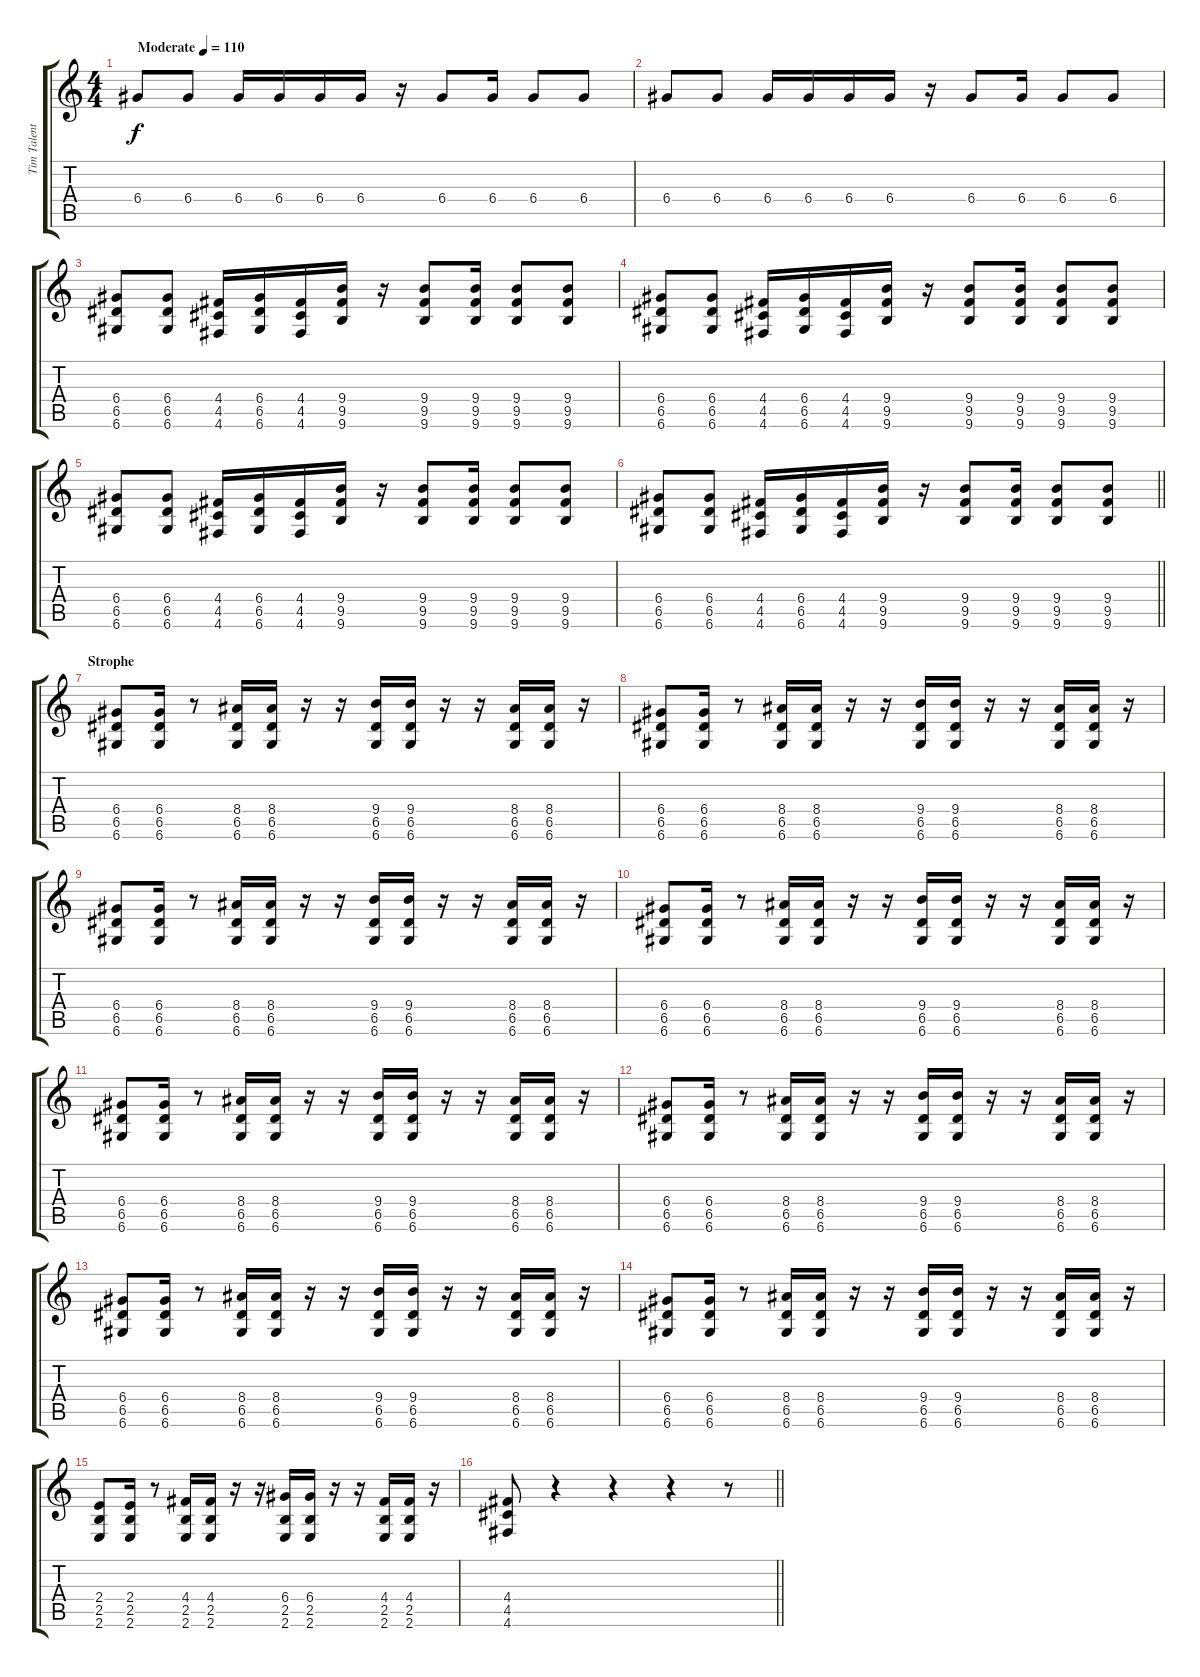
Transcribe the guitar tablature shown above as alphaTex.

\track ("Tim Talent" "Tim Talent") {instrument distortionguitar}
\staff {score tabs}
\tuning (E4 B3 G3 D3 A2 D2) {hide}
\ts (4 4)
\tempo (110 "Moderate")
\clef g2
\ks c
6.4.8{dy f instrument distortionguitar} 6.4.8 6.4.16 6.4.16 6.4.16 6.4.16 r.16 6.4.8 6.4.16 6.4.8 6.4.8 |
6.4.8 6.4.8 6.4.16 6.4.16 6.4.16 6.4.16 r.16 6.4.8 6.4.16 6.4.8 6.4.8 |
(6.4 6.5 6.6).8 (6.4 6.5 6.6).8 (4.4 4.5 4.6).16 (6.4 6.5 6.6).16 (4.4 4.5 4.6).16 (9.4 9.5 9.6).16 r.16 (9.4 9.5 9.6).8 (9.4 9.5 9.6).16 (9.4 9.5 9.6).8 (9.4 9.5 9.6).8 |
(6.4 6.5 6.6).8 (6.4 6.5 6.6).8 (4.4 4.5 4.6).16 (6.4 6.5 6.6).16 (4.4 4.5 4.6).16 (9.4 9.5 9.6).16 r.16 (9.4 9.5 9.6).8 (9.4 9.5 9.6).16 (9.4 9.5 9.6).8 (9.4 9.5 9.6).8 |
(6.4 6.5 6.6).8 (6.4 6.5 6.6).8 (4.4 4.5 4.6).16 (6.4 6.5 6.6).16 (4.4 4.5 4.6).16 (9.4 9.5 9.6).16 r.16 (9.4 9.5 9.6).8 (9.4 9.5 9.6).16 (9.4 9.5 9.6).8 (9.4 9.5 9.6).8 |
\barLineRight lightlight
(6.4 6.5 6.6).8 (6.4 6.5 6.6).8 (4.4 4.5 4.6).16 (6.4 6.5 6.6).16 (4.4 4.5 4.6).16 (9.4 9.5 9.6).16 r.16 (9.4 9.5 9.6).8 (9.4 9.5 9.6).16 (9.4 9.5 9.6).8 (9.4 9.5 9.6).8 |
\section ("" "Strophe")
(6.4 6.5 6.6).8 (6.4 6.5 6.6).16 r.8 (8.4 6.5 6.6).16 (8.4 6.5 6.6).16 r.16 r.16 (9.4 6.5 6.6).16 (9.4 6.5 6.6).16 r.16 r.16 (8.4 6.5 6.6).16 (8.4 6.5 6.6).16 r.16 |
(6.4 6.5 6.6).8 (6.4 6.5 6.6).16 r.8 (8.4 6.5 6.6).16 (8.4 6.5 6.6).16 r.16 r.16 (9.4 6.5 6.6).16 (9.4 6.5 6.6).16 r.16 r.16 (8.4 6.5 6.6).16 (8.4 6.5 6.6).16 r.16 |
(6.4 6.5 6.6).8 (6.4 6.5 6.6).16 r.8 (8.4 6.5 6.6).16 (8.4 6.5 6.6).16 r.16 r.16 (9.4 6.5 6.6).16 (9.4 6.5 6.6).16 r.16 r.16 (8.4 6.5 6.6).16 (8.4 6.5 6.6).16 r.16 |
(6.4 6.5 6.6).8 (6.4 6.5 6.6).16 r.8 (8.4 6.5 6.6).16 (8.4 6.5 6.6).16 r.16 r.16 (9.4 6.5 6.6).16 (9.4 6.5 6.6).16 r.16 r.16 (8.4 6.5 6.6).16 (8.4 6.5 6.6).16 r.16 |
(6.4 6.5 6.6).8 (6.4 6.5 6.6).16 r.8 (8.4 6.5 6.6).16 (8.4 6.5 6.6).16 r.16 r.16 (9.4 6.5 6.6).16 (9.4 6.5 6.6).16 r.16 r.16 (8.4 6.5 6.6).16 (8.4 6.5 6.6).16 r.16 |
(6.4 6.5 6.6).8 (6.4 6.5 6.6).16 r.8 (8.4 6.5 6.6).16 (8.4 6.5 6.6).16 r.16 r.16 (9.4 6.5 6.6).16 (9.4 6.5 6.6).16 r.16 r.16 (8.4 6.5 6.6).16 (8.4 6.5 6.6).16 r.16 |
(6.4 6.5 6.6).8 (6.4 6.5 6.6).16 r.8 (8.4 6.5 6.6).16 (8.4 6.5 6.6).16 r.16 r.16 (9.4 6.5 6.6).16 (9.4 6.5 6.6).16 r.16 r.16 (8.4 6.5 6.6).16 (8.4 6.5 6.6).16 r.16 |
(6.4 6.5 6.6).8 (6.4 6.5 6.6).16 r.8 (8.4 6.5 6.6).16 (8.4 6.5 6.6).16 r.16 r.16 (9.4 6.5 6.6).16 (9.4 6.5 6.6).16 r.16 r.16 (8.4 6.5 6.6).16 (8.4 6.5 6.6).16 r.16 |
(2.4 2.5 2.6).8 (2.4 2.5 2.6).16 r.8 (4.4 2.5 2.6).16 (4.4 2.5 2.6).16 r.16 r.16 (6.4 2.5 2.6).16 (6.4 2.5 2.6).16 r.16 r.16 (4.4 2.5 2.6).16 (4.4 2.5 2.6).16 r.16 |
\barLineRight lightlight
(4.4 4.5 4.6).8 r.4 r.4 r.4 r.8
